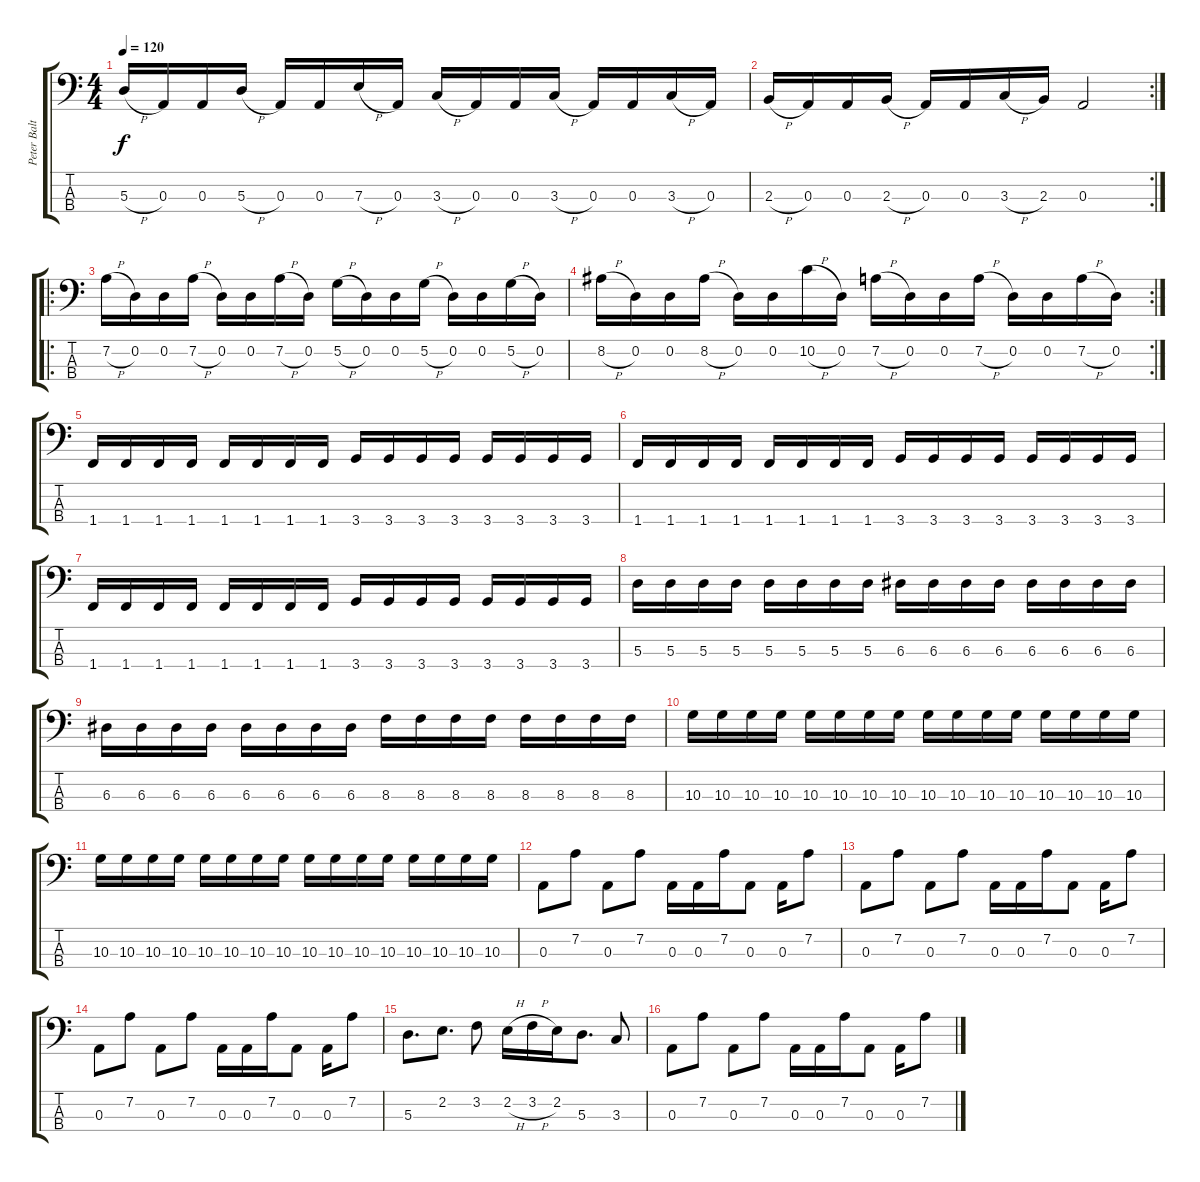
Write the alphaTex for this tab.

\track ("Peter Baltes" "Peter Balt") {instrument electricbassfinger}
\staff {score tabs}
\tuning (G2 D2 A1 E1) {hide}
\ts (4 4)
\tempo 120
\clef f4
\ks c
5.3{h}.16{dy f} 0.3.16 0.3.16 5.3{h}.16 0.3.16 0.3.16 7.3{h}.16 0.3.16 3.3{h}.16 0.3.16 0.3.16 3.3{h}.16 0.3.16 0.3.16 3.3{h}.16 0.3.16 |
\rc 2
2.3{h}.16 0.3.16 0.3.16 2.3{h}.16 0.3.16 0.3.16 3.3{h}.16 2.3.16 0.3.2 |
\ro
7.2{h}.16 0.2.16 0.2.16 7.2{h}.16 0.2.16 0.2.16 7.2{h}.16 0.2.16 5.2{h}.16 0.2.16 0.2.16 5.2{h}.16 0.2.16 0.2.16 5.2{h}.16 0.2.16 |
\rc 2
8.2{h}.16 0.2.16 0.2.16 8.2{h}.16 0.2.16 0.2.16 10.2{h}.16 0.2.16 7.2{h}.16 0.2.16 0.2.16 7.2{h}.16 0.2.16 0.2.16 7.2{h}.16 0.2.16 |
1.4.16 1.4.16 1.4.16 1.4.16 1.4.16 1.4.16 1.4.16 1.4.16 3.4.16 3.4.16 3.4.16 3.4.16 3.4.16 3.4.16 3.4.16 3.4.16 |
1.4.16 1.4.16 1.4.16 1.4.16 1.4.16 1.4.16 1.4.16 1.4.16 3.4.16 3.4.16 3.4.16 3.4.16 3.4.16 3.4.16 3.4.16 3.4.16 |
1.4.16 1.4.16 1.4.16 1.4.16 1.4.16 1.4.16 1.4.16 1.4.16 3.4.16 3.4.16 3.4.16 3.4.16 3.4.16 3.4.16 3.4.16 3.4.16 |
5.3.16 5.3.16 5.3.16 5.3.16 5.3.16 5.3.16 5.3.16 5.3.16 6.3.16 6.3.16 6.3.16 6.3.16 6.3.16 6.3.16 6.3.16 6.3.16 |
6.3.16 6.3.16 6.3.16 6.3.16 6.3.16 6.3.16 6.3.16 6.3.16 8.3.16 8.3.16 8.3.16 8.3.16 8.3.16 8.3.16 8.3.16 8.3.16 |
10.3.16 10.3.16 10.3.16 10.3.16 10.3.16 10.3.16 10.3.16 10.3.16 10.3.16 10.3.16 10.3.16 10.3.16 10.3.16 10.3.16 10.3.16 10.3.16 |
10.3.16 10.3.16 10.3.16 10.3.16 10.3.16 10.3.16 10.3.16 10.3.16 10.3.16 10.3.16 10.3.16 10.3.16 10.3.16 10.3.16 10.3.16 10.3.16 |
0.3.8 7.2.8 0.3.8 7.2.8 0.3.16 0.3.16 7.2.16 0.3.8 0.3.16 7.2.8 |
0.3.8 7.2.8 0.3.8 7.2.8 0.3.16 0.3.16 7.2.16 0.3.8 0.3.16 7.2.8 |
0.3.8 7.2.8 0.3.8 7.2.8 0.3.16 0.3.16 7.2.16 0.3.8 0.3.16 7.2.8 |
5.3.8{d} 2.2.8{d} 3.2.8 2.2{h}.16 3.2{h}.16 2.2.16 5.3.8{d} 3.3.8 |
0.3.8 7.2.8 0.3.8 7.2.8 0.3.16 0.3.16 7.2.16 0.3.8 0.3.16 7.2.8
